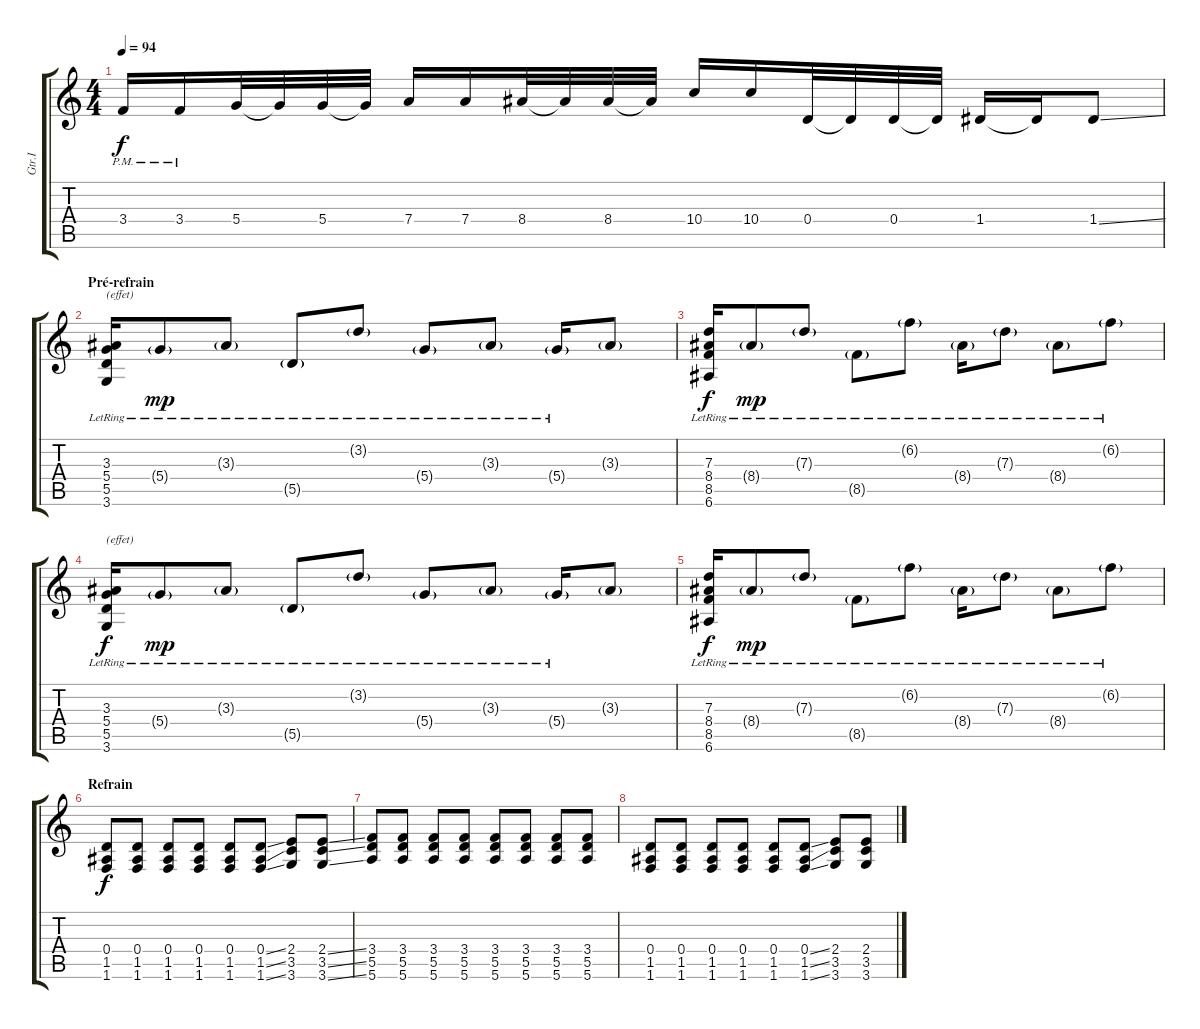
\track ("Gtr.I" "Gtr.I") {instrument distortionguitar}
\staff {score tabs}
\tuning (E4 B3 G3 D3 A2 E2) {hide}
\ts (4 4)
\tempo 94
\clef g2
\ks c
3.4{pm}.16{dy f} 3.4{pm}.16 5.4.32 5.4{t}.32 5.4.32 5.4{t}.32 7.4.16 7.4.16 8.4.32 8.4{t}.32 8.4.32 8.4{t}.32 10.4.16 10.4.16 0.4.32 0.4{t}.32 0.4.32 0.4{t}.32 1.4.16 1.4{t}.16 1.4{ss}.8 |
\section ("" "Pré-refrain")
(3.3{lr} 5.4{lr} 5.5{lr} 3.6{lr}).16{txt "(effet)"} 5.4{g lr}.8{dy mp} 3.3{g lr}.8 5.5{g lr}.8 3.2{g lr}.8 5.4{g lr}.8 3.3{g lr}.8 5.4{g lr}.16 3.3{g}.8 |
(7.3{lr} 8.4{lr} 8.5{lr} 6.6{lr}).16{dy f} 8.4{g lr}.8{dy mp} 7.3{g lr}.8 8.5{g lr}.8 6.2{g lr}.8 8.4{g lr}.16 7.3{g lr}.8 8.4{g lr}.8 6.2{g lr}.8 |
(3.3{lr} 5.4{lr} 5.5{lr} 3.6{lr}).16{txt "(effet)" dy f} 5.4{g lr}.8{dy mp} 3.3{g lr}.8 5.5{g lr}.8 3.2{g lr}.8 5.4{g lr}.8 3.3{g lr}.8 5.4{g lr}.16 3.3{g}.8 |
(7.3{lr} 8.4{lr} 8.5{lr} 6.6{lr}).16{dy f} 8.4{g lr}.8{dy mp} 7.3{g lr}.8 8.5{g lr}.8 6.2{g lr}.8 8.4{g lr}.16 7.3{g lr}.8 8.4{g lr}.8 6.2{g lr}.8 |
\section ("" "Refrain")
(0.4 1.5 1.6).8{dy f volume 16} (0.4 1.5 1.6).8 (0.4 1.5 1.6).8 (0.4 1.5 1.6).8 (0.4 1.5 1.6).8 (0.4{ss} 1.5{ss} 1.6{ss}).8 (2.4 3.5 3.6).8 (2.4{ss} 3.5{ss} 3.6{ss}).8 |
(3.4 5.5 5.6).8 (3.4 5.5 5.6).8 (3.4 5.5 5.6).8 (3.4 5.5 5.6).8 (3.4 5.5 5.6).8 (3.4 5.5 5.6).8 (3.4 5.5 5.6).8 (3.4 5.5 5.6).8 |
(0.4 1.5 1.6).8 (0.4 1.5 1.6).8 (0.4 1.5 1.6).8 (0.4 1.5 1.6).8 (0.4 1.5 1.6).8 (0.4{ss} 1.5{ss} 1.6{ss}).8 (2.4 3.5 3.6).8 (2.4{ss} 3.5{ss} 3.6).8
